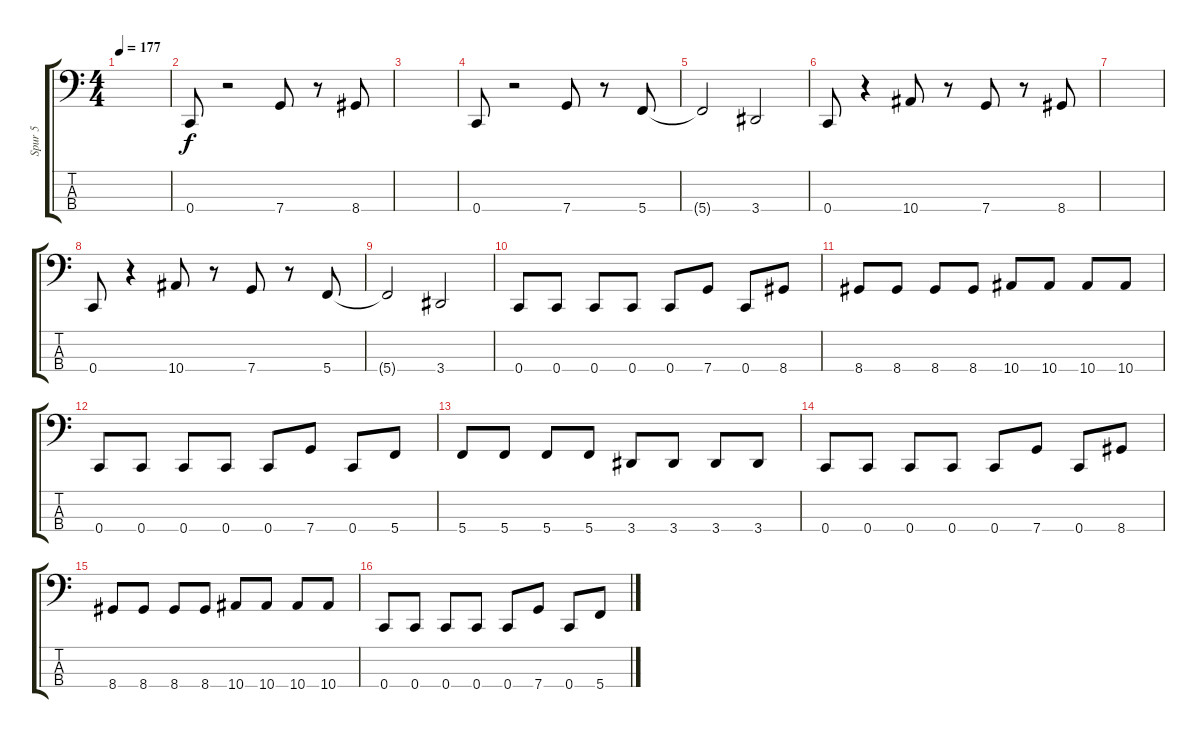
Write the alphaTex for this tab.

\track ("Spur 5" "Spur 5") {instrument electricbasspick}
\staff {score tabs}
\tuning (F2 C2 G1 C1) {hide}
\ts (4 4)
\tempo 177
\clef f4
\ks c
|
0.4.8 r.2 7.4.8 r.8 8.4.8 |
|
0.4.8 r.2 7.4.8 r.8 5.4.8 |
5.4{t}.2 3.4.2 |
0.4.8 r.4 10.4.8 r.8 7.4.8 r.8 8.4.8 |
|
0.4.8 r.4 10.4.8 r.8 7.4.8 r.8 5.4.8 |
5.4{t}.2 3.4.2 |
0.4.8 0.4.8 0.4.8 0.4.8 0.4.8 7.4.8 0.4.8 8.4.8 |
8.4.8 8.4.8 8.4.8 8.4.8 10.4.8 10.4.8 10.4.8 10.4.8 |
0.4.8 0.4.8 0.4.8 0.4.8 0.4.8 7.4.8 0.4.8 5.4.8 |
5.4.8 5.4.8 5.4.8 5.4.8 3.4.8 3.4.8 3.4.8 3.4.8 |
0.4.8 0.4.8 0.4.8 0.4.8 0.4.8 7.4.8 0.4.8 8.4.8 |
8.4.8 8.4.8 8.4.8 8.4.8 10.4.8 10.4.8 10.4.8 10.4.8 |
0.4.8 0.4.8 0.4.8 0.4.8 0.4.8 7.4.8 0.4.8 5.4.8
